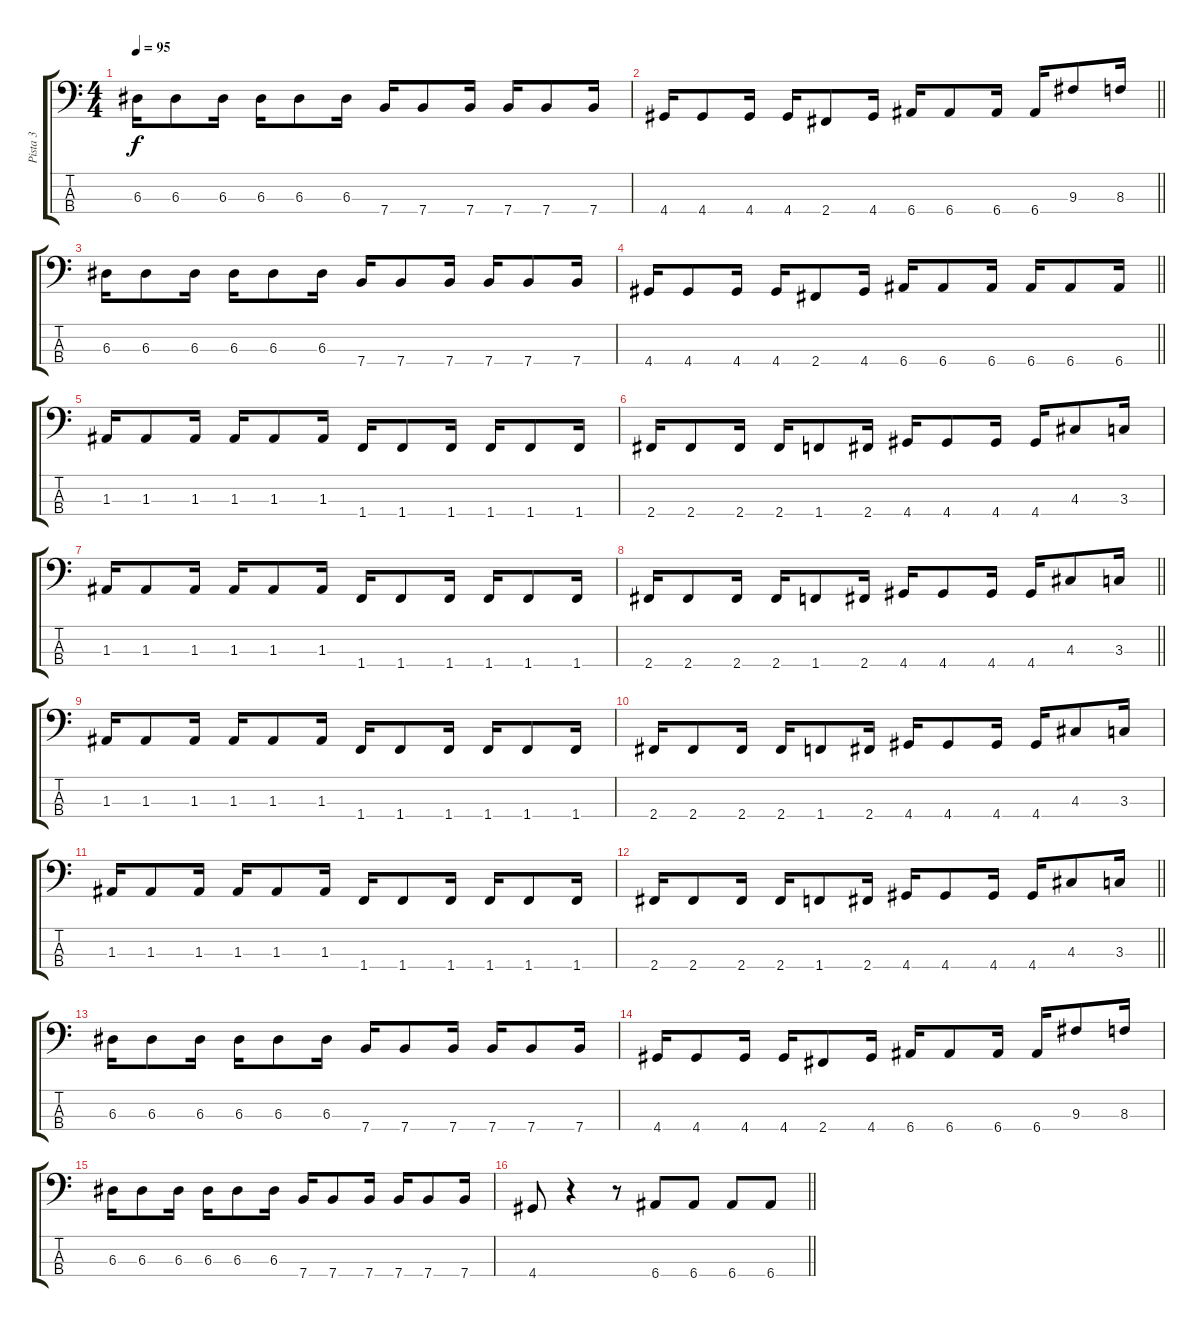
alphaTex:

\track ("Pista 3" "Pista 3") {instrument electricbassfinger}
\staff {score tabs}
\tuning (G2 D2 A1 E1) {hide}
\ts (4 4)
\tempo 95
\clef f4
\ks c
6.3.16{dy f} 6.3.8 6.3.16 6.3.16 6.3.8 6.3.16 7.4.16 7.4.8 7.4.16 7.4.16 7.4.8 7.4.16 |
\barLineRight lightlight
4.4.16 4.4.8 4.4.16 4.4.16 2.4.8 4.4.16 6.4.16 6.4.8 6.4.16 6.4.16 9.3.8 8.3.16 |
6.3.16 6.3.8 6.3.16 6.3.16 6.3.8 6.3.16 7.4.16 7.4.8 7.4.16 7.4.16 7.4.8 7.4.16 |
\barLineRight lightlight
4.4.16 4.4.8 4.4.16 4.4.16 2.4.8 4.4.16 6.4.16 6.4.8 6.4.16 6.4.16 6.4.8 6.4.16 |
1.3.16 1.3.8 1.3.16 1.3.16 1.3.8 1.3.16 1.4.16 1.4.8 1.4.16 1.4.16 1.4.8 1.4.16 |
2.4.16 2.4.8 2.4.16 2.4.16 1.4.8 2.4.16 4.4.16 4.4.8 4.4.16 4.4.16 4.3.8 3.3.16 |
1.3.16 1.3.8 1.3.16 1.3.16 1.3.8 1.3.16 1.4.16 1.4.8 1.4.16 1.4.16 1.4.8 1.4.16 |
\barLineRight lightlight
2.4.16 2.4.8 2.4.16 2.4.16 1.4.8 2.4.16 4.4.16 4.4.8 4.4.16 4.4.16 4.3.8 3.3.16 |
1.3.16 1.3.8 1.3.16 1.3.16 1.3.8 1.3.16 1.4.16 1.4.8 1.4.16 1.4.16 1.4.8 1.4.16 |
2.4.16 2.4.8 2.4.16 2.4.16 1.4.8 2.4.16 4.4.16 4.4.8 4.4.16 4.4.16 4.3.8 3.3.16 |
1.3.16 1.3.8 1.3.16 1.3.16 1.3.8 1.3.16 1.4.16 1.4.8 1.4.16 1.4.16 1.4.8 1.4.16 |
\barLineRight lightlight
2.4.16 2.4.8 2.4.16 2.4.16 1.4.8 2.4.16 4.4.16 4.4.8 4.4.16 4.4.16 4.3.8 3.3.16 |
6.3.16 6.3.8 6.3.16 6.3.16 6.3.8 6.3.16 7.4.16 7.4.8 7.4.16 7.4.16 7.4.8 7.4.16 |
4.4.16 4.4.8 4.4.16 4.4.16 2.4.8 4.4.16 6.4.16 6.4.8 6.4.16 6.4.16 9.3.8 8.3.16 |
6.3.16 6.3.8 6.3.16 6.3.16 6.3.8 6.3.16 7.4.16 7.4.8 7.4.16 7.4.16 7.4.8 7.4.16 |
\barLineRight lightlight
4.4.8 r.4 r.8 6.4.8 6.4.8 6.4.8 6.4.8
